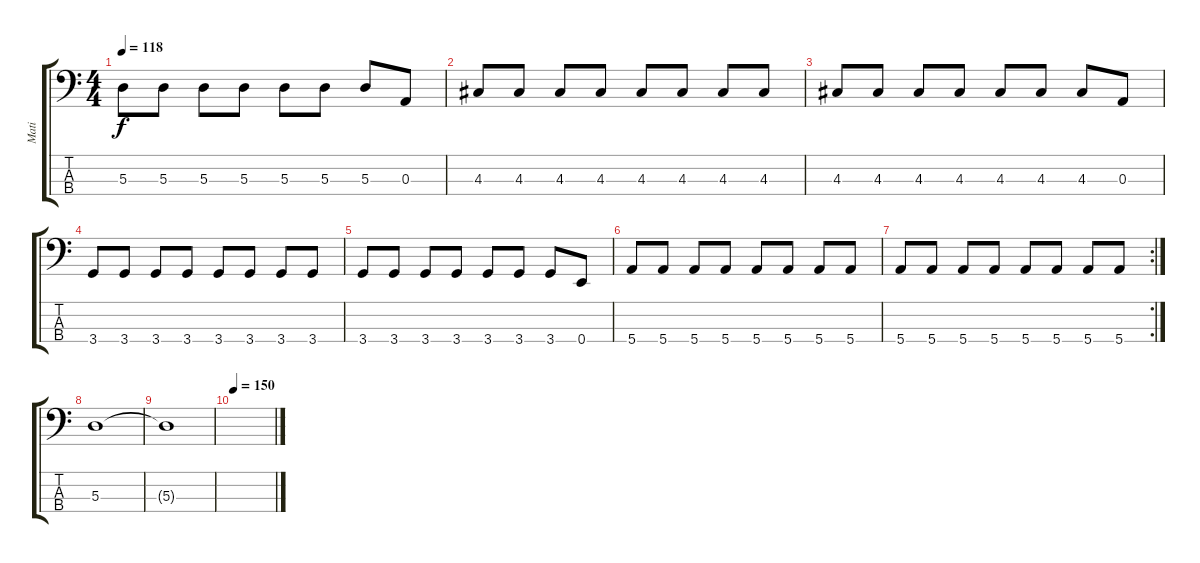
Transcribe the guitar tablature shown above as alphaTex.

\track ("Mati" "Mati") {instrument electricbasspick}
\staff {score tabs}
\tuning (G2 D2 A1 E1) {hide}
\ts (4 4)
\tempo 118
\clef f4
\ks c
5.3.8{dy f} 5.3.8 5.3.8 5.3.8 5.3.8 5.3.8 5.3.8 0.3.8 |
4.3.8 4.3.8 4.3.8 4.3.8 4.3.8 4.3.8 4.3.8 4.3.8 |
4.3.8 4.3.8 4.3.8 4.3.8 4.3.8 4.3.8 4.3.8 0.3.8 |
3.4.8 3.4.8 3.4.8 3.4.8 3.4.8 3.4.8 3.4.8 3.4.8 |
3.4.8 3.4.8 3.4.8 3.4.8 3.4.8 3.4.8 3.4.8 0.4.8 |
5.4.8 5.4.8 5.4.8 5.4.8 5.4.8 5.4.8 5.4.8 5.4.8 |
\rc 2
5.4.8 5.4.8 5.4.8 5.4.8 5.4.8 5.4.8 5.4.8 5.4.8 |
5.3.1 |
5.3{t}.1 |
\tempo 150
